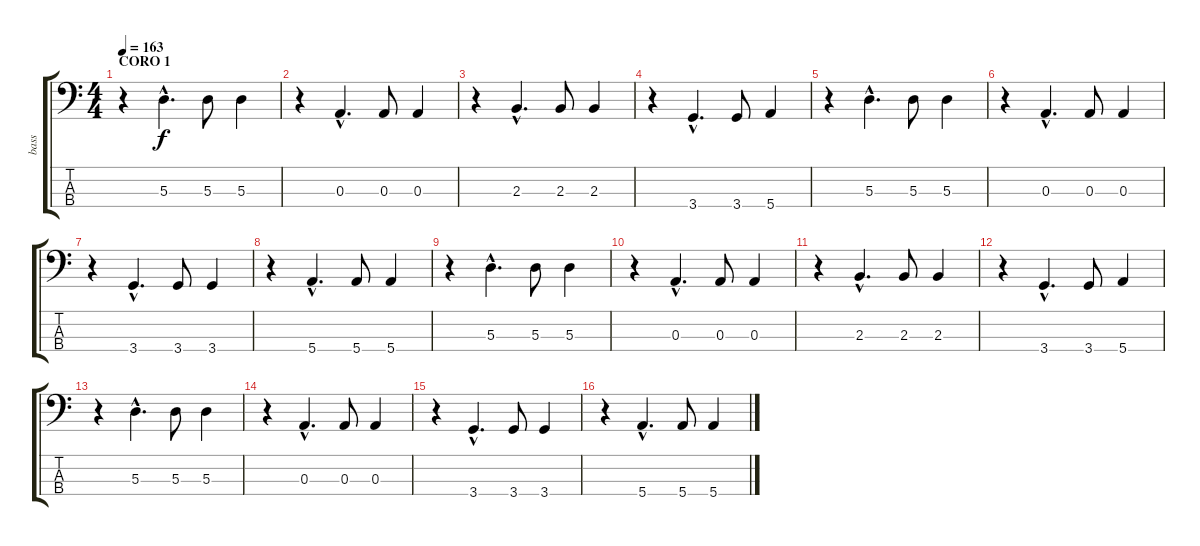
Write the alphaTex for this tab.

\track ("bass" "bass") {instrument electricbassfinger}
\staff {score tabs}
\tuning (G2 D2 A1 E1) {hide}
\ts (4 4)
\section ("" "CORO 1")
\tempo 163
\clef f4
\ks c
r.4{dy f} 5.3{hac}.4{d} 5.3.8 5.3.4 |
r.4 0.3{hac}.4{d} 0.3.8 0.3.4 |
r.4 2.3{hac}.4{d} 2.3.8 2.3.4 |
r.4 3.4{hac}.4{d} 3.4.8 5.4.4 |
r.4 5.3{hac}.4{d} 5.3.8 5.3.4 |
r.4 0.3{hac}.4{d} 0.3.8 0.3.4 |
r.4 3.4{hac}.4{d} 3.4.8 3.4.4 |
r.4 5.4{hac}.4{d} 5.4.8 5.4.4 |
r.4 5.3{hac}.4{d} 5.3.8 5.3.4 |
r.4 0.3{hac}.4{d} 0.3.8 0.3.4 |
r.4 2.3{hac}.4{d} 2.3.8 2.3.4 |
r.4 3.4{hac}.4{d} 3.4.8 5.4.4 |
r.4 5.3{hac}.4{d} 5.3.8 5.3.4 |
r.4 0.3{hac}.4{d} 0.3.8 0.3.4 |
r.4 3.4{hac}.4{d} 3.4.8 3.4.4 |
r.4 5.4{hac}.4{d} 5.4.8 5.4.4
